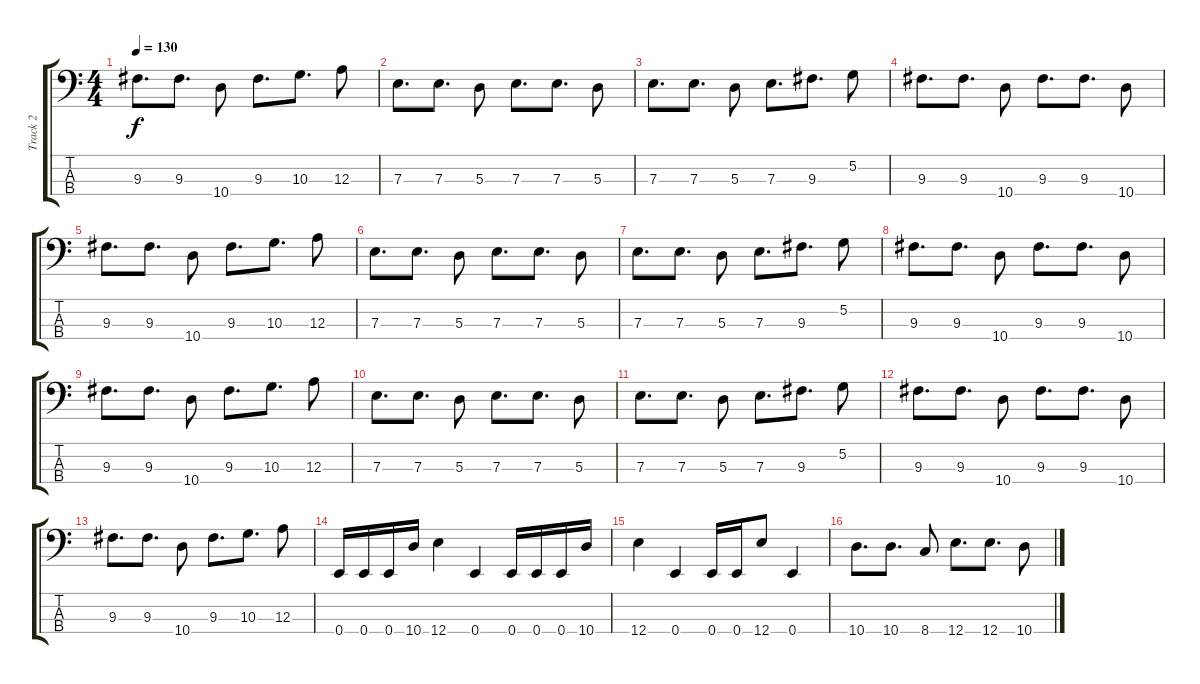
\track ("Track 2" "Track 2") {instrument electricbasspick}
\staff {score tabs}
\tuning (G2 D2 A1 E1) {hide}
\ts (4 4)
\tempo 130
\clef f4
\ks c
9.3.8{d dy f} 9.3.8{d} 10.4.8 9.3.8{d} 10.3.8{d} 12.3.8 |
7.3.8{d} 7.3.8{d} 5.3.8 7.3.8{d} 7.3.8{d} 5.3.8 |
7.3.8{d} 7.3.8{d} 5.3.8 7.3.8{d} 9.3.8{d} 5.2.8 |
9.3.8{d} 9.3.8{d} 10.4.8 9.3.8{d} 9.3.8{d} 10.4.8 |
9.3.8{d} 9.3.8{d} 10.4.8 9.3.8{d} 10.3.8{d} 12.3.8 |
7.3.8{d} 7.3.8{d} 5.3.8 7.3.8{d} 7.3.8{d} 5.3.8 |
7.3.8{d} 7.3.8{d} 5.3.8 7.3.8{d} 9.3.8{d} 5.2.8 |
9.3.8{d} 9.3.8{d} 10.4.8 9.3.8{d} 9.3.8{d} 10.4.8 |
9.3.8{d} 9.3.8{d} 10.4.8 9.3.8{d} 10.3.8{d} 12.3.8 |
7.3.8{d} 7.3.8{d} 5.3.8 7.3.8{d} 7.3.8{d} 5.3.8 |
7.3.8{d} 7.3.8{d} 5.3.8 7.3.8{d} 9.3.8{d} 5.2.8 |
9.3.8{d} 9.3.8{d} 10.4.8 9.3.8{d} 9.3.8{d} 10.4.8 |
9.3.8{d} 9.3.8{d} 10.4.8 9.3.8{d} 10.3.8{d} 12.3.8 |
0.4.16 0.4.16 0.4.16 10.4.16 12.4.4 0.4.4 0.4.16 0.4.16 0.4.16 10.4.16 |
12.4.4 0.4.4 0.4.16 0.4.16 12.4.8 0.4.4 |
10.4.8{d} 10.4.8{d} 8.4.8 12.4.8{d} 12.4.8{d} 10.4.8
